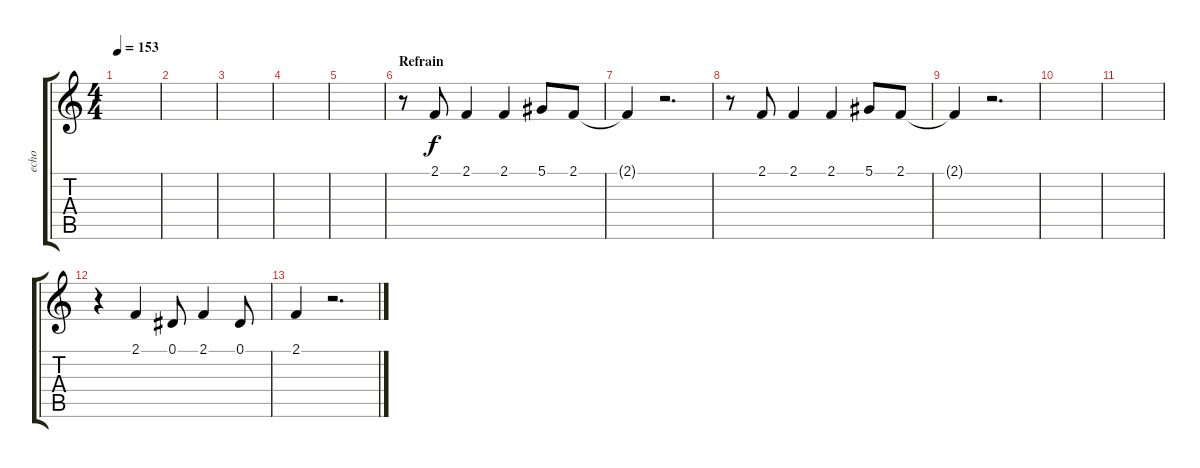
\track ("echo" "echo") {instrument lead8bassandlead}
\staff {score tabs}
\tuning (Eb4 Bb3 Gb3 Eb3 Ab2 Eb2) {hide}
\ts (4 4)
\tempo 153
\clef g2
\ks c
|
|
|
|
|
\section ("" "Refrain")
r.8 2.1.8 2.1.4 2.1.4 5.1.8 2.1.8 |
2.1{t}.4 r.2{d} |
r.8 2.1.8 2.1.4 2.1.4 5.1.8 2.1.8 |
2.1{t}.4 r.2{d} |
|
|
r.4 2.1.4 0.1.8 2.1.4 0.1.8 |
2.1.4 r.2{d}
